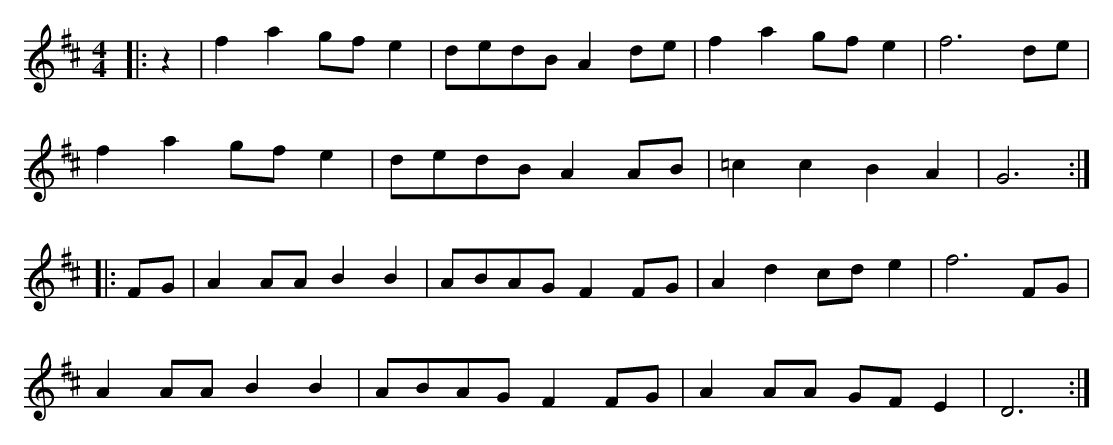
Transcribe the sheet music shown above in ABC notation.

X:1
M:4/4
K:D
|:z2|f2a2 gfe2|dedB A2de|f2a2 gfe2|f6 de|
f2a2 gfe2|dedB A2AB|=c2c2 B2A2|G6:|
|:FG|A2AA B2B2|ABAG F2FG|A2d2 cde2|f6 FG|
A2AA B2B2|ABAG F2FG|A2AA GFE2|D6:|
